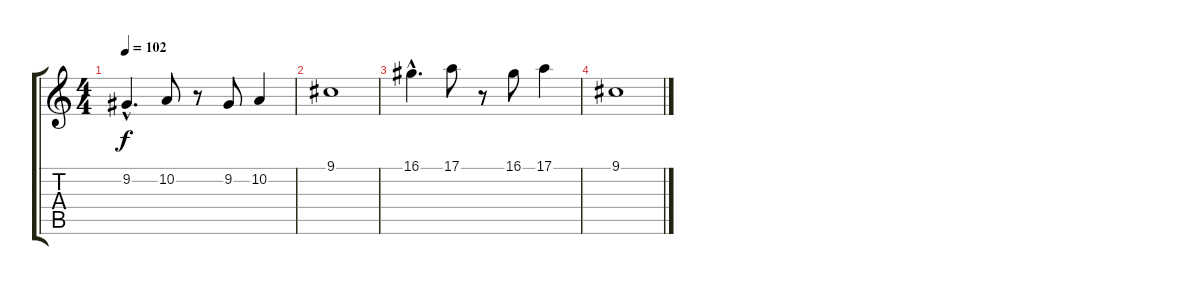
\track "" {instrument flute}
\staff {score tabs}
\tuning (E4 B3 G3 D3 A2 E2) {hide}
\ts (4 4)
\tempo 102
\clef g2
\ks c
9.2{hac}.4{d dy f} 10.2.8 r.8 9.2.8 10.2.4 |
9.1.1 |
16.1{hac}.4{d} 17.1.8 r.8 16.1.8 17.1.4 |
9.1.1
